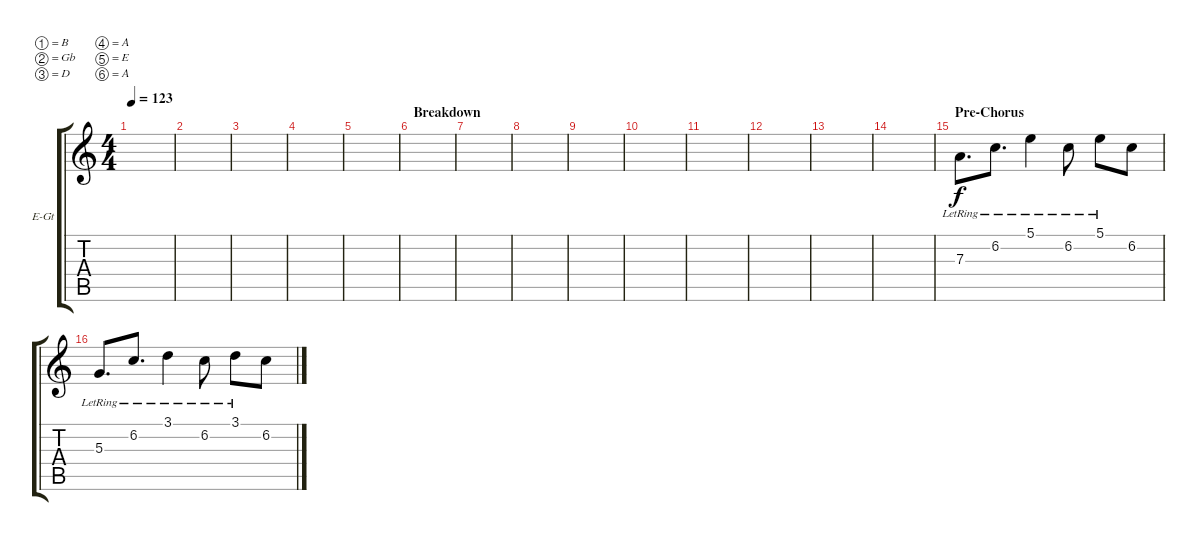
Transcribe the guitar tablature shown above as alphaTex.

\bracketExtendMode groupsimilarinstruments
\firstSystemTrackNameOrientation horizontal
\otherSystemsTrackNameOrientation horizontal
\track ("Lead Guitar 1" "E-Gt") {instrument distortionguitar}
\staff {score tabs}
\tuning (B3 Gb3 D3 A2 E2 A1)
\ts (4 4)
\tempo 123
\clef g2
\ks aminor
|
|
|
|
|
\section ("" "Breakdown")
|
|
|
|
|
|
\scale
0.333333 |
|
|
\section ("" "Pre-Chorus")
7.3{lr}.8{d} 6.2{lr}.8{d} 5.1{lr}.4 6.2{lr}.8 5.1{lr}.8 6.2.8 |
5.3{lr}.8{d} 6.2{lr}.8{d} 3.1{lr}.4 6.2{lr}.8 3.1{lr}.8 6.2.8
